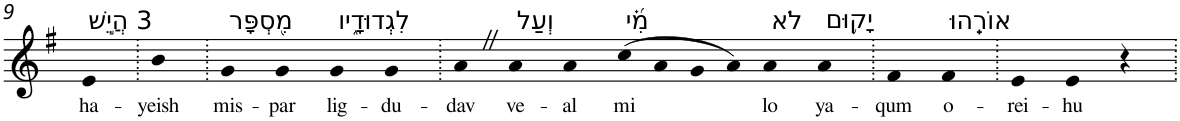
**kern	**text
*part1	*part1
*staff1	*staff1
*I"Piano	*
*I'Pno	*
!!LO:PB:g=z
*clefG2	*
*k[f#]	*
*G:	*
=9	=9
!LO:TX:a:t=3 הֲיֵ֣שׁ	!
!	!LO:LY:b
4e	ha-
=10.	=10.
!	!LO:LY:b
4b	-yeish
=11.	=11.
!LO:TX:a:t=מִ֭סְפָּר	!
!	!LO:LY:b
4g	mis-
!	!LO:LY:b
4g	-par
!LO:TX:a:t=לִגְדוּדָ֑יו	!
!	!LO:LY:b
4g	lig-
!	!LO:LY:b
4g	-du-
=12.	=12.
!	!LO:LY:b
4aZ	-dav
!LO:TX:a:t=וְעַל	!
!	!LO:LY:b
4a	ve-
!	!LO:LY:b
4a	-al
!LO:TX:a:t=מִ֝֗י	!
!	!LO:LY:b
(>8cc	mi
8a	.
8g	.
8a)	.
!LO:TX:a:t=לֹא	!
!	!LO:LY:b
4a	lo
!LO:TX:a:t=יָק֥וּם	!
!	!LO:LY:b
4a	ya-
=13.	=13.
!	!LO:LY:b
4f#	-qum
!LO:TX:a:t=אוֹרֵֽהוּ	!
!	!LO:LY:b
4f#	o-
=14.	=14.
!	!LO:LY:b
4e	-rei-
!	!LO:LY:b
4e	-hu
4r	.
=.	=.
*-	*-
